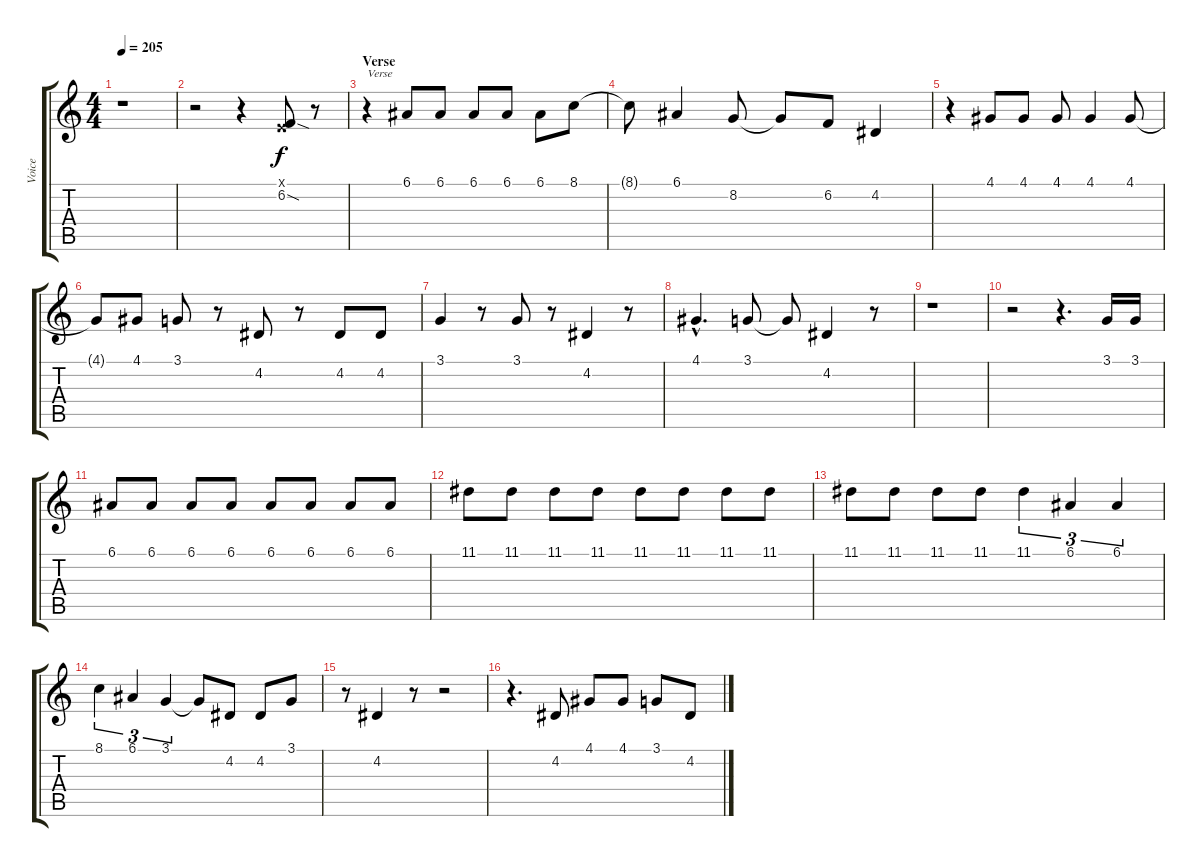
\track ("Voice" "Voice") {instrument baritonesax}
\staff {score tabs}
\tuning (E4 B3 G3 D3 A2 E2) {hide}
\ts (4 4)
\tempo 205
\clef g2
\ks c
r.1{dy f} |
r.2 r.4 (0.1{x} 6.2{sod}).8 r.8 |
\section ("" "Verse")
r.4{txt "Verse"} 6.1.8 6.1.8 6.1.8 6.1.8 6.1.8 8.1.8 |
8.1{t}.8 6.1.4 8.2.8 8.2{t}.8 6.2.8 4.2.4 |
r.4 4.1.8 4.1.8 4.1.8 4.1.4 4.1.8 |
4.1{t}.8 4.1.8 3.1.8 r.8 4.2.8 r.8 4.2.8 4.2.8 |
3.1.4 r.8 3.1.8 r.8 4.2.4 r.8 |
4.1{hac}.4{d} 3.1.8 3.1{t}.8 4.2.4 r.8 |
r.1 |
r.2 r.4{d} 3.1.16 3.1.16 |
6.1.8 6.1.8 6.1.8 6.1.8 6.1.8 6.1.8 6.1.8 6.1.8 |
11.1.8 11.1.8 11.1.8 11.1.8 11.1.8 11.1.8 11.1.8 11.1.8 |
11.1.8 11.1.8 11.1.8 11.1.8 11.1.4{tu (3 2)} 6.1.4{tu (3 2)} 6.1.4{tu (3 2)} |
8.1.4{tu (3 2)} 6.1.4{tu (3 2)} 3.1.4{tu (3 2)} 3.1{t}.8 4.2.8 4.2.8 3.1.8 |
r.8 4.2.4 r.8 r.2 |
r.4{d} 4.2.8 4.1.8 4.1.8 3.1.8 4.2.8
